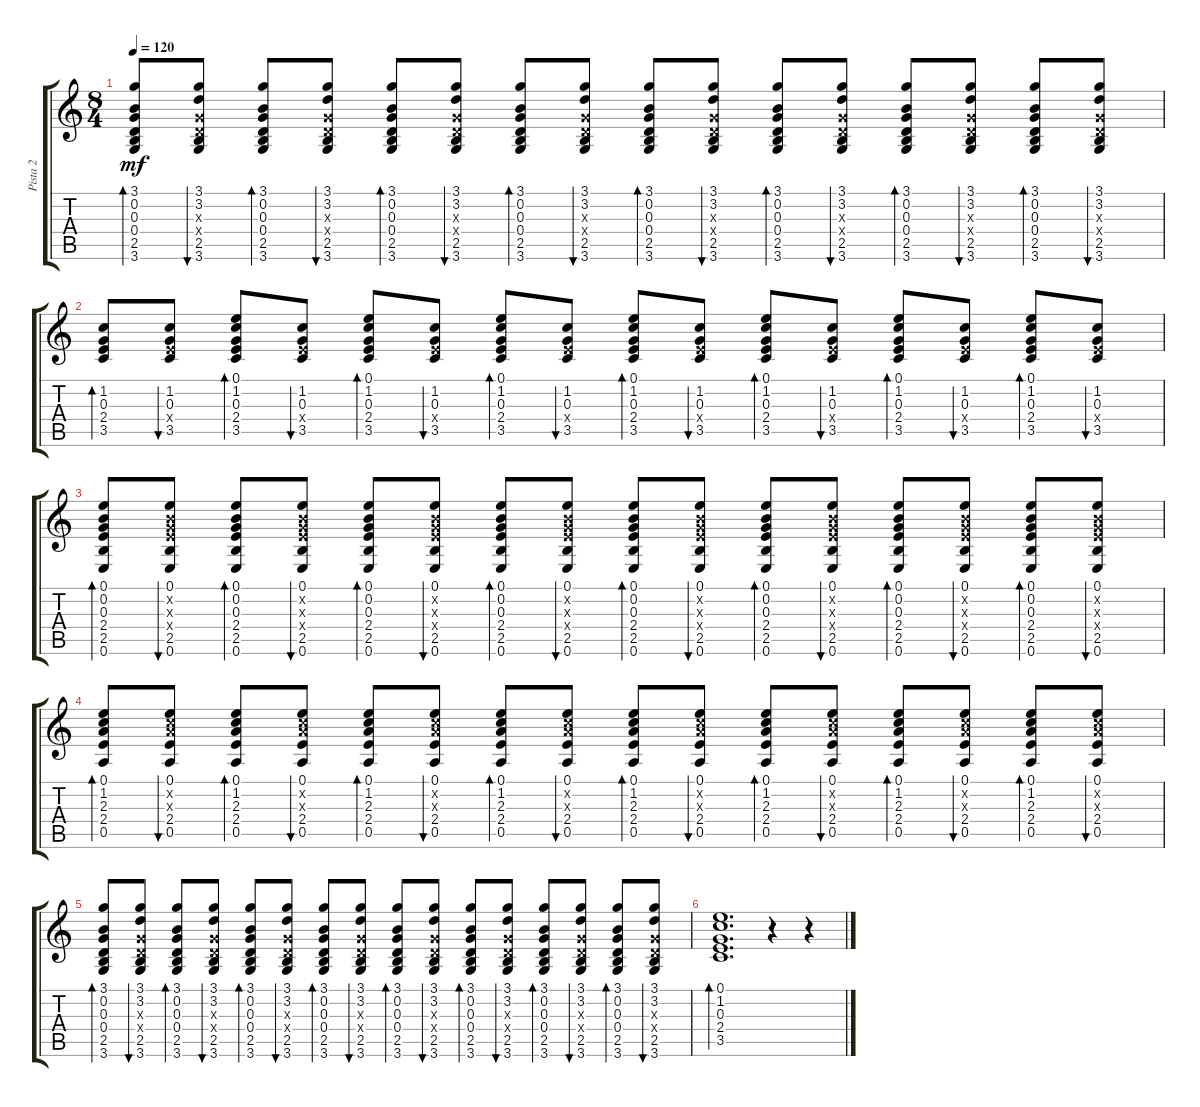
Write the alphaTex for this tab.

\track ("Pista 2" "Pista 2") {instrument acousticguitarsteel}
\staff {score tabs}
\tuning (E4 B3 G3 D3 A2 E2) {hide}
\ts (8 4)
\tempo 120
\clef g2
\ks c
(3.1 0.2 0.3 0.4 2.5 3.6).8{bd 30 dy mf} (3.1 3.2 0.3{x} 0.4{x} 2.5 3.6).8{bu 30} (3.1 0.2 0.3 0.4 2.5 3.6).8{bd 30} (3.1 3.2 0.3{x} 0.4{x} 2.5 3.6).8{bu 30} (3.1 0.2 0.3 0.4 2.5 3.6).8{bd 30} (3.1 3.2 0.3{x} 0.4{x} 2.5 3.6).8{bu 30} (3.1 0.2 0.3 0.4 2.5 3.6).8{bd 30} (3.1 3.2 0.3{x} 0.4{x} 2.5 3.6).8{bu 30} (3.1 0.2 0.3 0.4 2.5 3.6).8{bd 30} (3.1 3.2 0.3{x} 0.4{x} 2.5 3.6).8{bu 30} (3.1 0.2 0.3 0.4 2.5 3.6).8{bd 30} (3.1 3.2 0.3{x} 0.4{x} 2.5 3.6).8{bu 30} (3.1 0.2 0.3 0.4 2.5 3.6).8{bd 30} (3.1 3.2 0.3{x} 0.4{x} 2.5 3.6).8{bu 30} (3.1 0.2 0.3 0.4 2.5 3.6).8{bd 30} (3.1 3.2 0.3{x} 0.4{x} 2.5 3.6).8{bu 30} |
(1.2 0.3 2.4 3.5).8{bd 30} (1.2 0.3 2.4{x} 3.5).8{bu 30} (0.1 1.2 0.3 2.4 3.5).8{bd 30} (1.2 0.3 2.4{x} 3.5).8{bu 30} (0.1 1.2 0.3 2.4 3.5).8{bd 30} (1.2 0.3 2.4{x} 3.5).8{bu 30} (0.1 1.2 0.3 2.4 3.5).8{bd 30} (1.2 0.3 2.4{x} 3.5).8{bu 30} (0.1 1.2 0.3 2.4 3.5).8{bd 30} (1.2 0.3 2.4{x} 3.5).8{bu 30} (0.1 1.2 0.3 2.4 3.5).8{bd 30} (1.2 0.3 2.4{x} 3.5).8{bu 30} (0.1 1.2 0.3 2.4 3.5).8{bd 30} (1.2 0.3 2.4{x} 3.5).8{bu 30} (0.1 1.2 0.3 2.4 3.5).8{bd 30} (1.2 0.3 2.4{x} 3.5).8{bu 30} |
(0.1 0.2 0.3 2.4 2.5 0.6).8{bd 30} (0.1 0.2{x} 0.3{x} 2.4{x} 2.5 0.6).8{bu 30} (0.1 0.2 0.3 2.4 2.5 0.6).8{bd 30} (0.1 0.2{x} 0.3{x} 2.4{x} 2.5 0.6).8{bu 30} (0.1 0.2 0.3 2.4 2.5 0.6).8{bd 30} (0.1 0.2{x} 0.3{x} 2.4{x} 2.5 0.6).8{bu 30} (0.1 0.2 0.3 2.4 2.5 0.6).8{bd 30} (0.1 0.2{x} 0.3{x} 2.4{x} 2.5 0.6).8{bu 30} (0.1 0.2 0.3 2.4 2.5 0.6).8{bd 30} (0.1 0.2{x} 0.3{x} 2.4{x} 2.5 0.6).8{bu 30} (0.1 0.2 0.3 2.4 2.5 0.6).8{bd 30} (0.1 0.2{x} 0.3{x} 2.4{x} 2.5 0.6).8{bu 30} (0.1 0.2 0.3 2.4 2.5 0.6).8{bd 30} (0.1 0.2{x} 0.3{x} 2.4{x} 2.5 0.6).8{bu 30} (0.1 0.2 0.3 2.4 2.5 0.6).8{bd 30} (0.1 0.2{x} 0.3{x} 2.4{x} 2.5 0.6).8{bu 30} |
(0.1 1.2 2.3 2.4 0.5).8{bd 30} (0.1 1.2{x} 2.3{x} 2.4 0.5).8{bu 30} (0.1 1.2 2.3 2.4 0.5).8{bd 30} (0.1 1.2{x} 2.3{x} 2.4 0.5).8{bu 30} (0.1 1.2 2.3 2.4 0.5).8{bd 30} (0.1 1.2{x} 2.3{x} 2.4 0.5).8{bu 30} (0.1 1.2 2.3 2.4 0.5).8{bd 30} (0.1 1.2{x} 2.3{x} 2.4 0.5).8{bu 30} (0.1 1.2 2.3 2.4 0.5).8{bd 30} (0.1 1.2{x} 2.3{x} 2.4 0.5).8{bu 30} (0.1 1.2 2.3 2.4 0.5).8{bd 30} (0.1 1.2{x} 2.3{x} 2.4 0.5).8{bu 30} (0.1 1.2 2.3 2.4 0.5).8{bd 30} (0.1 1.2{x} 2.3{x} 2.4 0.5).8{bu 30} (0.1 1.2 2.3 2.4 0.5).8{bd 30} (0.1 1.2{x} 2.3{x} 2.4 0.5).8{bu 30} |
(3.1 0.2 0.3 0.4 2.5 3.6).8{bd 30} (3.1 3.2 0.3{x} 0.4{x} 2.5 3.6).8{bu 30} (3.1 0.2 0.3 0.4 2.5 3.6).8{bd 30} (3.1 3.2 0.3{x} 0.4{x} 2.5 3.6).8{bu 30} (3.1 0.2 0.3 0.4 2.5 3.6).8{bd 30} (3.1 3.2 0.3{x} 0.4{x} 2.5 3.6).8{bu 30} (3.1 0.2 0.3 0.4 2.5 3.6).8{bd 30} (3.1 3.2 0.3{x} 0.4{x} 2.5 3.6).8{bu 30} (3.1 0.2 0.3 0.4 2.5 3.6).8{bd 30} (3.1 3.2 0.3{x} 0.4{x} 2.5 3.6).8{bu 30} (3.1 0.2 0.3 0.4 2.5 3.6).8{bd 30} (3.1 3.2 0.3{x} 0.4{x} 2.5 3.6).8{bu 30} (3.1 0.2 0.3 0.4 2.5 3.6).8{bd 30} (3.1 3.2 0.3{x} 0.4{x} 2.5 3.6).8{bu 30} (3.1 0.2 0.3 0.4 2.5 3.6).8{bd 30} (3.1 3.2 0.3{x} 0.4{x} 2.5 3.6).8{bu 30} |
(0.1 1.2 0.3 2.4 3.5).1{d bd 480} r.4 r.4
